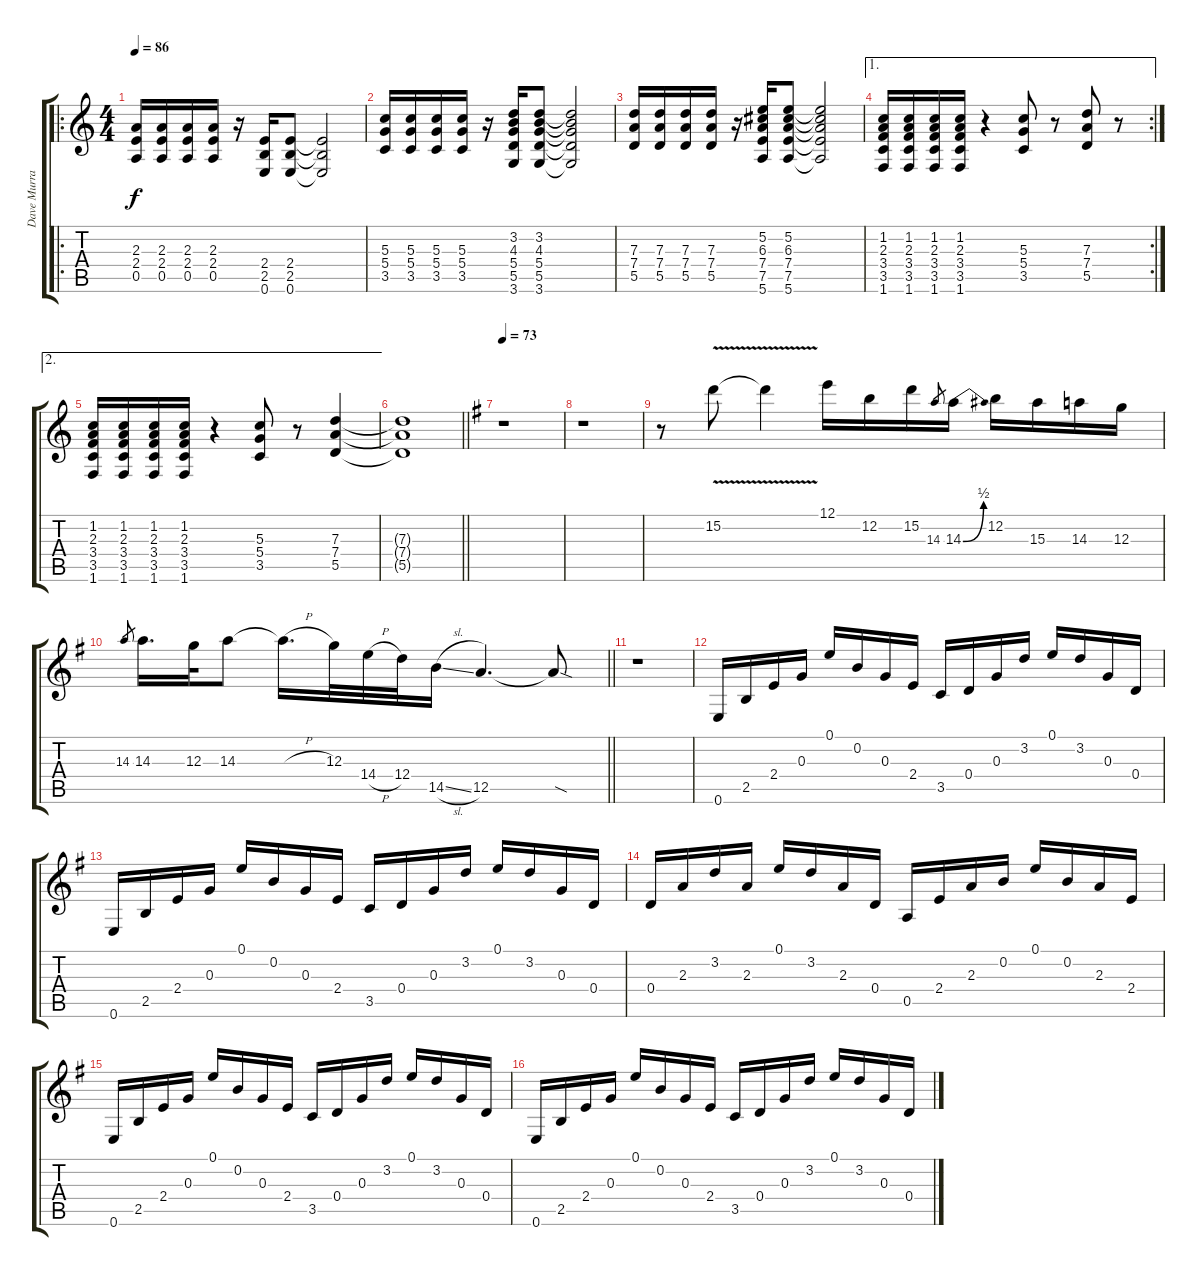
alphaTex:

\track ("Dave Murray" "Dave Murra") {instrument distortionguitar}
\staff {score tabs}
\tuning (E4 B3 G3 D3 A2 E2) {hide}
\ro
\ts (4 4)
\tempo 86
\clef g2
\ks c
(2.3 2.4 0.5).16{dy f instrument distortionguitar} (2.3 2.4 0.5).16 (2.3 2.4 0.5).16 (2.3 2.4 0.5).16 r.16 (2.4 2.5 0.6).16 (2.4 2.5 0.6).8 (2.4{t} 2.5{t} 0.6{t}).2 |
(5.3 5.4 3.5).16 (5.3 5.4 3.5).16 (5.3 5.4 3.5).16 (5.3 5.4 3.5).16 r.16 (3.2 4.3 5.4 5.5 3.6).16 (3.2 4.3 5.4 5.5 3.6).8 (3.2{t} 4.3{t} 5.4{t} 5.5{t} 3.6{t}).2 |
(7.3 7.4 5.5).16 (7.3 7.4 5.5).16 (7.3 7.4 5.5).16 (7.3 7.4 5.5).16 r.16 (5.2 6.3 7.4 7.5 5.6).16 (5.2 6.3 7.4 7.5 5.6).8 (5.2{t} 6.3{t} 7.4{t} 7.5{t} 5.6{t}).2 |
\ae 1
\rc 2
(1.2 2.3 3.4 3.5 1.6).16 (1.2 2.3 3.4 3.5 1.6).16 (1.2 2.3 3.4 3.5 1.6).16 (1.2 2.3 3.4 3.5 1.6).16 r.4 (5.3 5.4 3.5).8 r.8 (7.3 7.4 5.5).8 r.8 |
\ae 2
(1.2 2.3 3.4 3.5 1.6).16 (1.2 2.3 3.4 3.5 1.6).16 (1.2 2.3 3.4 3.5 1.6).16 (1.2 2.3 3.4 3.5 1.6).16 r.4 (5.3 5.4 3.5).8 r.8 (7.3 7.4 5.5).4 |
\barLineRight lightlight
(7.3{t} 7.4{t} 5.5{t}).1 |
\tempo 73
\ks g
r.1 |
r.1 |
r.8 15.2{v}.8{volume 16 instrument overdrivenguitar} 15.2{v t}.4 12.1.16 12.2.16 15.2.16 14.3.8{gr} 14.3{be (bend 0 0 60 2)}.16 12.2.16 15.3.16 14.3.16 12.3.16 |
\barLineRight lightlight
14.3.8{gr} 14.3.16{d} 12.3.32 14.3.8 14.3{h t}.16{d} 12.3.32 14.4{h}.32 12.4.32 14.5{sl}.16 12.5.4{d} 12.5{sod t}.8 |
r.1 |
0.6.16{instrument acousticguitarsteel} 2.5.16 2.4.16 0.3.16 0.1.16 0.2.16 0.3.16 2.4.16 3.5.16 0.4.16 0.3.16 3.2.16 0.1.16 3.2.16 0.3.16 0.4.16 |
0.6.16 2.5.16 2.4.16 0.3.16 0.1.16 0.2.16 0.3.16 2.4.16 3.5.16 0.4.16 0.3.16 3.2.16 0.1.16 3.2.16 0.3.16 0.4.16 |
0.4.16 2.3.16 3.2.16 2.3.16 0.1.16 3.2.16 2.3.16 0.4.16 0.5.16 2.4.16 2.3.16 0.2.16 0.1.16 0.2.16 2.3.16 2.4.16 |
0.6.16 2.5.16 2.4.16 0.3.16 0.1.16 0.2.16 0.3.16 2.4.16 3.5.16 0.4.16 0.3.16 3.2.16 0.1.16 3.2.16 0.3.16 0.4.16 |
0.6.16 2.5.16 2.4.16 0.3.16 0.1.16 0.2.16 0.3.16 2.4.16 3.5.16 0.4.16 0.3.16 3.2.16 0.1.16 3.2.16 0.3.16 0.4.16
